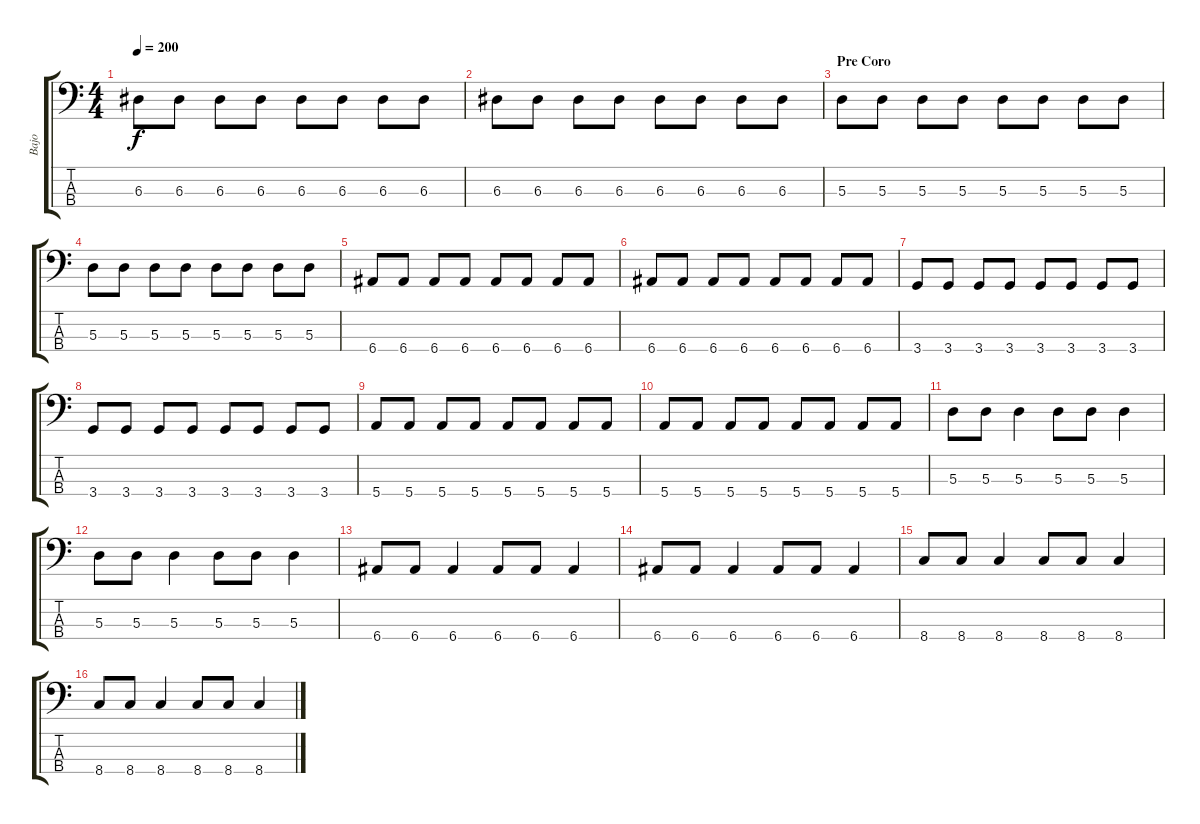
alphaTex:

\track ("Bajo" "Bajo") {instrument electricbassfinger}
\staff {score tabs}
\tuning (G2 D2 A1 E1) {hide}
\ts (4 4)
\tempo 200
\clef f4
\ks c
6.3.8{dy f} 6.3.8 6.3.8 6.3.8 6.3.8 6.3.8 6.3.8 6.3.8 |
6.3.8 6.3.8 6.3.8 6.3.8 6.3.8 6.3.8 6.3.8 6.3.8 |
\section ("" "Pre Coro")
5.3.8 5.3.8 5.3.8 5.3.8 5.3.8 5.3.8 5.3.8 5.3.8 |
5.3.8 5.3.8 5.3.8 5.3.8 5.3.8 5.3.8 5.3.8 5.3.8 |
6.4.8 6.4.8 6.4.8 6.4.8 6.4.8 6.4.8 6.4.8 6.4.8 |
6.4.8 6.4.8 6.4.8 6.4.8 6.4.8 6.4.8 6.4.8 6.4.8 |
3.4.8 3.4.8 3.4.8 3.4.8 3.4.8 3.4.8 3.4.8 3.4.8 |
3.4.8 3.4.8 3.4.8 3.4.8 3.4.8 3.4.8 3.4.8 3.4.8 |
5.4.8 5.4.8 5.4.8 5.4.8 5.4.8 5.4.8 5.4.8 5.4.8 |
5.4.8 5.4.8 5.4.8 5.4.8 5.4.8 5.4.8 5.4.8 5.4.8 |
5.3.8 5.3.8 5.3.4 5.3.8 5.3.8 5.3.4 |
5.3.8 5.3.8 5.3.4 5.3.8 5.3.8 5.3.4 |
6.4.8 6.4.8 6.4.4 6.4.8 6.4.8 6.4.4 |
6.4.8 6.4.8 6.4.4 6.4.8 6.4.8 6.4.4 |
8.4.8 8.4.8 8.4.4 8.4.8 8.4.8 8.4.4 |
8.4.8 8.4.8 8.4.4 8.4.8 8.4.8 8.4.4
